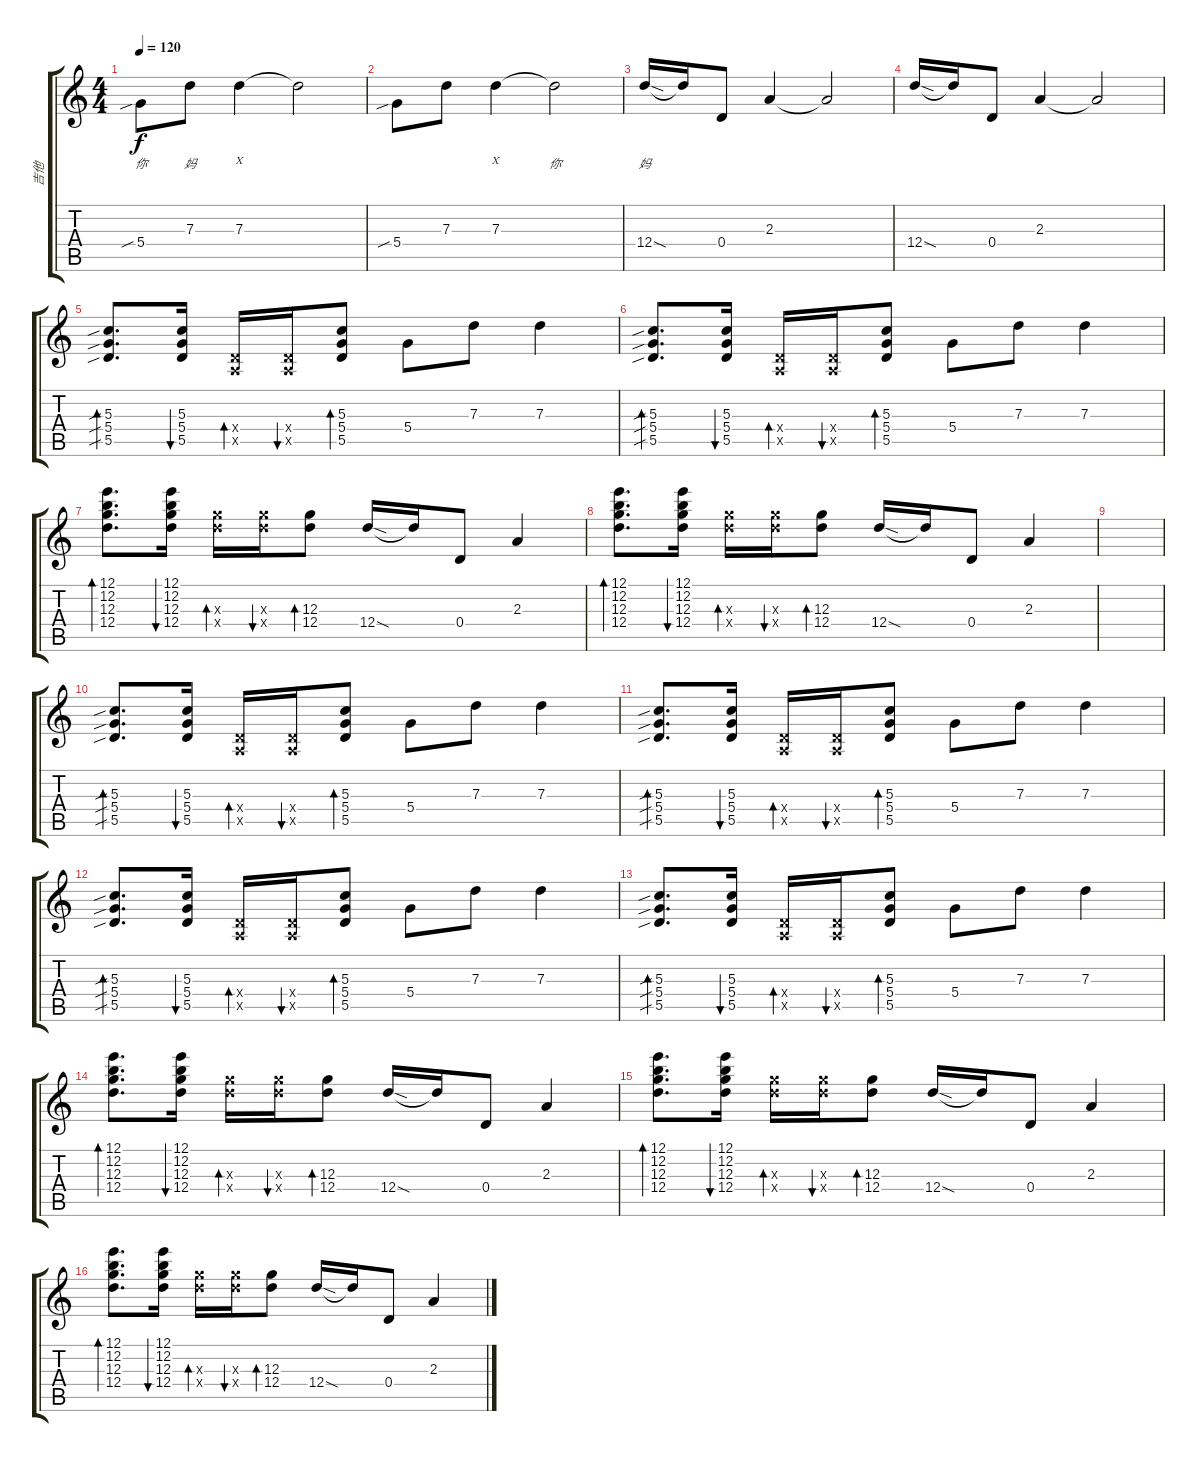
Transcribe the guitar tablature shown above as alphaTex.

\track ("吉他" "吉他") {instrument electricguitarclean}
\staff {score tabs}
\tuning (E4 B3 G3 D3 A2 E2) {hide}
\ts (4 4)
\tempo 120
\clef g2
\ks c
5.4{sib}.8{lyrics (0 "你") lyrics (1 "") lyrics (2 "") lyrics (3 "") lyrics (4 "") dy f instrument electricguitarclean} 7.3.8{lyrics (0 "妈") lyrics (1 "") lyrics (2 "") lyrics (3 "") lyrics (4 "")} 7.3.4{lyrics (0 "X") lyrics (1 "") lyrics (2 "") lyrics (3 "") lyrics (4 "")} 7.3{t}.2{lyrics (0 "") lyrics (1 "") lyrics (2 "") lyrics (3 "") lyrics (4 "")} |
5.4{sib}.8{lyrics (0 "") lyrics (1 "") lyrics (2 "") lyrics (3 "") lyrics (4 "")} 7.3.8{lyrics (0 "") lyrics (1 "") lyrics (2 "") lyrics (3 "") lyrics (4 "")} 7.3.4{lyrics (0 "X") lyrics (1 "") lyrics (2 "") lyrics (3 "") lyrics (4 "")} 7.3{t}.2{lyrics (0 "你") lyrics (1 "") lyrics (2 "") lyrics (3 "") lyrics (4 "")} |
12.4{sod}.16{lyrics (0 "妈") lyrics (1 "") lyrics (2 "") lyrics (3 "") lyrics (4 "")} 12.4{t}.16 0.4.8 2.3.4 2.3{t}.2 |
12.4{sod}.16 12.4{t}.16 0.4.8 2.3.4 2.3{t}.2 |
(5.3{sib} 5.4{sib} 5.5{sib}).8{d bd 30} (5.3 5.4 5.5).16{bu 30} (0.4{x} 0.5{x}).16{bd 30} (0.4{x} 0.5{x}).16{bu 30} (5.3 5.4 5.5).8{bd 30} 5.4.8 7.3.8 7.3.4 |
(5.3{sib} 5.4{sib} 5.5{sib}).8{d bd 30} (5.3 5.4 5.5).16{bu 30} (0.4{x} 0.5{x}).16{bd 30} (0.4{x} 0.5{x}).16{bu 30} (5.3 5.4 5.5).8{bd 30} 5.4.8 7.3.8 7.3.4 |
(12.1 12.2 12.3 12.4).8{d bd 30} (12.1 12.2 12.3 12.4).16{bu 30} (12.3{x} 12.4{x}).16{bd 30} (12.3{x} 12.4{x}).16{bu 30} (12.3 12.4).8{bd 30} 12.4{sod}.16 12.4{t}.16 0.4.8 2.3.4 |
(12.1 12.2 12.3 12.4).8{d bd 30} (12.1 12.2 12.3 12.4).16{bu 30} (12.3{x} 12.4{x}).16{bd 30} (12.3{x} 12.4{x}).16{bu 30} (12.3 12.4).8{bd 30} 12.4{sod}.16 12.4{t}.16 0.4.8 2.3.4 |
|
(5.3{sib} 5.4{sib} 5.5{sib}).8{d bd 30} (5.3 5.4 5.5).16{bu 30} (0.4{x} 0.5{x}).16{bd 30} (0.4{x} 0.5{x}).16{bu 30} (5.3 5.4 5.5).8{bd 30} 5.4.8 7.3.8 7.3.4 |
(5.3{sib} 5.4{sib} 5.5{sib}).8{d bd 30} (5.3 5.4 5.5).16{bu 30} (0.4{x} 0.5{x}).16{bd 30} (0.4{x} 0.5{x}).16{bu 30} (5.3 5.4 5.5).8{bd 30} 5.4.8 7.3.8 7.3.4 |
(5.3{sib} 5.4{sib} 5.5{sib}).8{d bd 30} (5.3 5.4 5.5).16{bu 30} (0.4{x} 0.5{x}).16{bd 30} (0.4{x} 0.5{x}).16{bu 30} (5.3 5.4 5.5).8{bd 30} 5.4.8 7.3.8 7.3.4 |
(5.3{sib} 5.4{sib} 5.5{sib}).8{d bd 30} (5.3 5.4 5.5).16{bu 30} (0.4{x} 0.5{x}).16{bd 30} (0.4{x} 0.5{x}).16{bu 30} (5.3 5.4 5.5).8{bd 30} 5.4.8 7.3.8 7.3.4 |
(12.1 12.2 12.3 12.4).8{d bd 30} (12.1 12.2 12.3 12.4).16{bu 30} (12.3{x} 12.4{x}).16{bd 30} (12.3{x} 12.4{x}).16{bu 30} (12.3 12.4).8{bd 30} 12.4{sod}.16 12.4{t}.16 0.4.8 2.3.4 |
(12.1 12.2 12.3 12.4).8{d bd 30} (12.1 12.2 12.3 12.4).16{bu 30} (12.3{x} 12.4{x}).16{bd 30} (12.3{x} 12.4{x}).16{bu 30} (12.3 12.4).8{bd 30} 12.4{sod}.16 12.4{t}.16 0.4.8 2.3.4 |
(12.1 12.2 12.3 12.4).8{d bd 30} (12.1 12.2 12.3 12.4).16{bu 30} (12.3{x} 12.4{x}).16{bd 30} (12.3{x} 12.4{x}).16{bu 30} (12.3 12.4).8{bd 30} 12.4{sod}.16 12.4{t}.16 0.4.8 2.3.4
